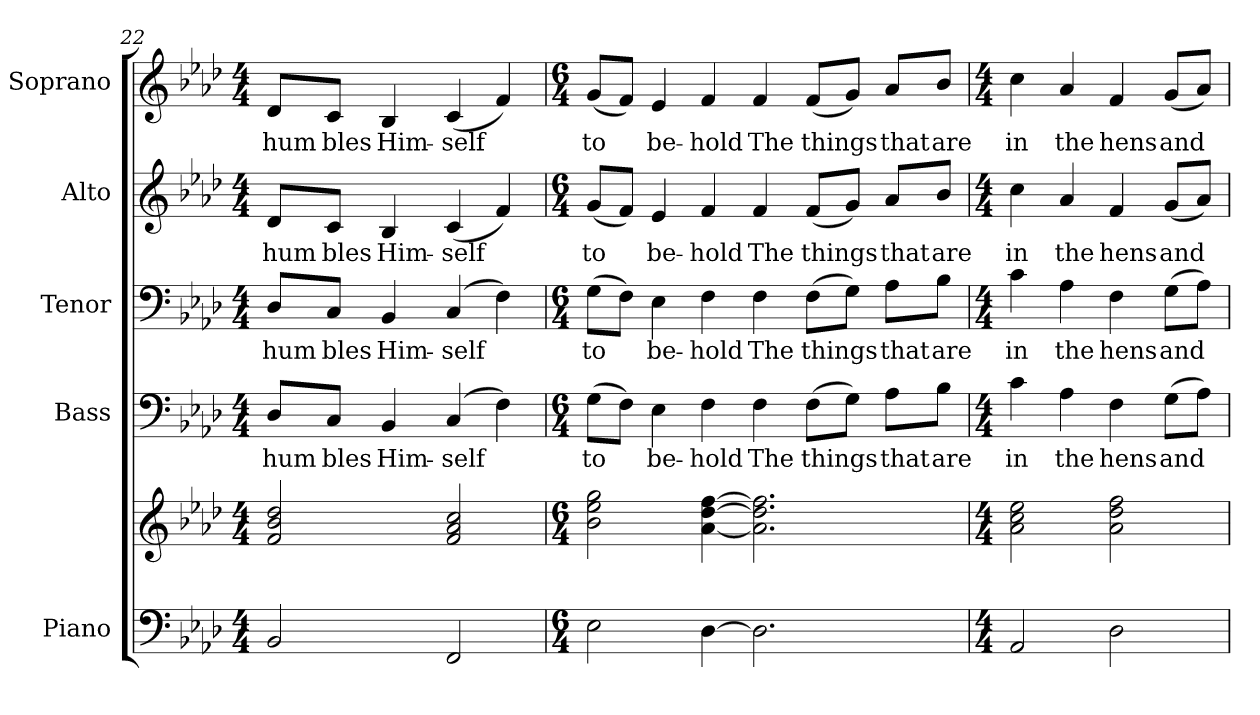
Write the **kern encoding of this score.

**kern	**kern	**kern	**text	**kern	**text	**kern	**text	**kern	**text
*part5	*part5	*part4	*part4	*part3	*part3	*part2	*part2	*part1	*part1
*staff6	*staff5	*staff4	*staff4	*staff3	*staff3	*staff2	*staff2	*staff1	*staff1
*I"Piano	*	*I"Bass	*	*I"Tenor	*	*I"Alto	*	*I"Soprano	*
*I'Pno.	*	*I'B.	*	*I'T.	*	*I'A.	*	*I'S.	*
*clefF4	*clefG2	*clefF4	*	*clefF4	*	*clefG2	*	*clefG2	*
*k[b-e-a-d-]	*k[b-e-a-d-]	*k[b-e-a-d-]	*	*k[b-e-a-d-]	*	*k[b-e-a-d-]	*	*k[b-e-a-d-]	*
*A-:	*A-:	*A-:	*	*A-:	*	*A-:	*	*A-:	*
*M4/4	*M4/4	*M4/4	*	*M4/4	*	*M4/4	*	*M4/4	*
=22	=22	=22	=22	=22	=22	=22	=22	=22	=22
!	!	!	!LO:LY:b:color=#000000	!	!	!	!	!	!
!	!	!	!	!	!LO:LY:b:color=#000000	!	!	!	!
!	!	!	!	!	!	!	!LO:LY:b:color=#000000	!	!
!	!	!	!	!	!	!	!	!	!LO:LY:b:color=#000000
2BB-i/	2fi/ 2b-i 2dd-i	8D-i/L	hum	8D-i/L	hum	8d-i/L	hum	8d-i/L	hum
!	!	!	!LO:LY:b:color=#000000	!	!	!	!	!	!
!	!	!	!	!	!LO:LY:b:color=#000000	!	!	!	!
!	!	!	!	!	!	!	!LO:LY:b:color=#000000	!	!
!	!	!	!	!	!	!	!	!	!LO:LY:b:color=#000000
.	.	8Ci/J	bles	8Ci/J	bles	8ci/J	bles	8ci/J	bles
!	!	!	!LO:LY:b:color=#000000	!	!	!	!	!	!
!	!	!	!	!	!LO:LY:b:color=#000000	!	!	!	!
!	!	!	!	!	!	!	!LO:LY:b:color=#000000	!	!
!	!	!	!	!	!	!	!	!	!LO:LY:b:color=#000000
.	.	4BB-i/	Him-	4BB-i/	Him-	4B-i/	Him-	4B-i/	Him-
!	!	!	!LO:LY:b:color=#000000	!	!	!	!	!	!
!	!	!	!	!	!LO:LY:b:color=#000000	!	!	!	!
!	!	!	!	!	!	!	!LO:LY:b:color=#000000	!	!
!	!	!	!	!	!	!	!	!	!LO:LY:b:color=#000000
2FFi/	2fi/ 2a-i 2cci	(4Ci/	-self	(4Ci/	-self	(4ci/	-self	(4ci/	-self
.	.	4Fi\)	.	4Fi\)	.	4fi/)	.	4fi/)	.
!!LO:PB:g=z
=23	=23	=23	=23	=23	=23	=23	=23	=23	=23
*M6/4	*M6/4	*M6/4	*	*M6/4	*	*M6/4	*	*M6/4	*
!	!	!	!LO:LY:b:color=#000000	!	!	!	!	!	!
!	!	!	!	!	!LO:LY:b:color=#000000	!	!	!	!
!	!	!	!	!	!	!	!LO:LY:b:color=#000000	!	!
!	!	!	!	!	!	!	!	!	!LO:LY:b:color=#000000
2E-i\	2b-i\ 2ee-i 2ggi	(8Gi\L	to	(8Gi\L	to	(8gi/L	to	(8gi/L	to
.	.	8Fi\J)	.	8Fi\J)	.	8fi/J)	.	8fi/J)	.
!	!	!	!LO:LY:b:color=#000000	!	!	!	!	!	!
!	!	!	!	!	!LO:LY:b:color=#000000	!	!	!	!
!	!	!	!	!	!	!	!LO:LY:b:color=#000000	!	!
!	!	!	!	!	!	!	!	!	!LO:LY:b:color=#000000
.	.	4E-i\	be-	4E-i\	be-	4e-i/	be-	4e-i/	be-
!	!	!	!LO:LY:b:color=#000000	!	!	!	!	!	!
!	!	!	!	!	!LO:LY:b:color=#000000	!	!	!	!
!	!	!	!	!	!	!	!LO:LY:b:color=#000000	!	!
!	!	!	!	!	!	!	!	!	!LO:LY:b:color=#000000
[>4D-i\	[<4a-i\ [>4dd-i [>4ffi	4Fi\	-hold	4Fi\	-hold	4fi/	-hold	4fi/	-hold
!	!	!	!LO:LY:b:color=#000000	!	!	!	!	!	!
!	!	!	!	!	!LO:LY:b:color=#000000	!	!	!	!
!	!	!	!	!	!	!	!LO:LY:b:color=#000000	!	!
!	!	!	!	!	!	!	!	!	!LO:LY:b:color=#000000
2.D-i\]	2.a-i\] 2.dd-i] 2.ffi]	4Fi\	The	4Fi\	The	4fi/	The	4fi/	The
!	!	!	!LO:LY:b:color=#000000	!	!	!	!	!	!
!	!	!	!	!	!LO:LY:b:color=#000000	!	!	!	!
!	!	!	!	!	!	!	!LO:LY:b:color=#000000	!	!
!	!	!	!	!	!	!	!	!	!LO:LY:b:color=#000000
.	.	(8Fi\L	things	(8Fi\L	things	(8fi/L	things	(8fi/L	things
.	.	8Gi\J)	.	8Gi\J)	.	8gi/J)	.	8gi/J)	.
!	!	!	!LO:LY:b:color=#000000	!	!	!	!	!	!
!	!	!	!	!	!LO:LY:b:color=#000000	!	!	!	!
!	!	!	!	!	!	!	!LO:LY:b:color=#000000	!	!
!	!	!	!	!	!	!	!	!	!LO:LY:b:color=#000000
.	.	8A-i\L	that	8A-i\L	that	8a-i/L	that	8a-i/L	that
!	!	!	!LO:LY:b:color=#000000	!	!	!	!	!	!
!	!	!	!	!	!LO:LY:b:color=#000000	!	!	!	!
!	!	!	!	!	!	!	!LO:LY:b:color=#000000	!	!
!	!	!	!	!	!	!	!	!	!LO:LY:b:color=#000000
.	.	8B-i\J	are	8B-i\J	are	8b-i/J	are	8b-i/J	are
=24	=24	=24	=24	=24	=24	=24	=24	=24	=24
*M4/4	*M4/4	*M4/4	*	*M4/4	*	*M4/4	*	*M4/4	*
!	!	!	!LO:LY:b:color=#000000	!	!	!	!	!	!
!	!	!	!	!	!LO:LY:b:color=#000000	!	!	!	!
!	!	!	!	!	!	!	!LO:LY:b:color=#000000	!	!
!	!	!	!	!	!	!	!	!	!LO:LY:b:color=#000000
2AA-i/	2a-i\ 2cci 2ee-i	4ci\	in	4ci\	in	4cci\	in	4cci\	in
!	!	!	!LO:LY:b:color=#000000	!	!	!	!	!	!
!	!	!	!	!	!LO:LY:b:color=#000000	!	!	!	!
!	!	!	!	!	!	!	!LO:LY:b:color=#000000	!	!
!	!	!	!	!	!	!	!	!	!LO:LY:b:color=#000000
.	.	4A-i\	the	4A-i\	the	4a-i/	the	4a-i/	the
!	!	!	!LO:LY:b:color=#000000	!	!	!	!	!	!
!	!	!	!	!	!LO:LY:b:color=#000000	!	!	!	!
!	!	!	!	!	!	!	!LO:LY:b:color=#000000	!	!
!	!	!	!	!	!	!	!	!	!LO:LY:b:color=#000000
2D-i\	2a-i\ 2dd-i 2ffi	4Fi\	hens	4Fi\	hens	4fi/	hens	4fi/	hens
!	!	!	!LO:LY:b:color=#000000	!	!	!	!	!	!
!	!	!	!	!	!LO:LY:b:color=#000000	!	!	!	!
!	!	!	!	!	!	!	!LO:LY:b:color=#000000	!	!
!	!	!	!	!	!	!	!	!	!LO:LY:b:color=#000000
.	.	(8Gi\L	and	(8Gi\L	and	(8gi/L	and	(8gi/L	and
.	.	8A-i\J)	.	8A-i\J)	.	8a-i/J)	.	8a-i/J)	.
=	=	=	=	=	=	=	=	=	=
*-	*-	*-	*-	*-	*-	*-	*-	*-	*-
